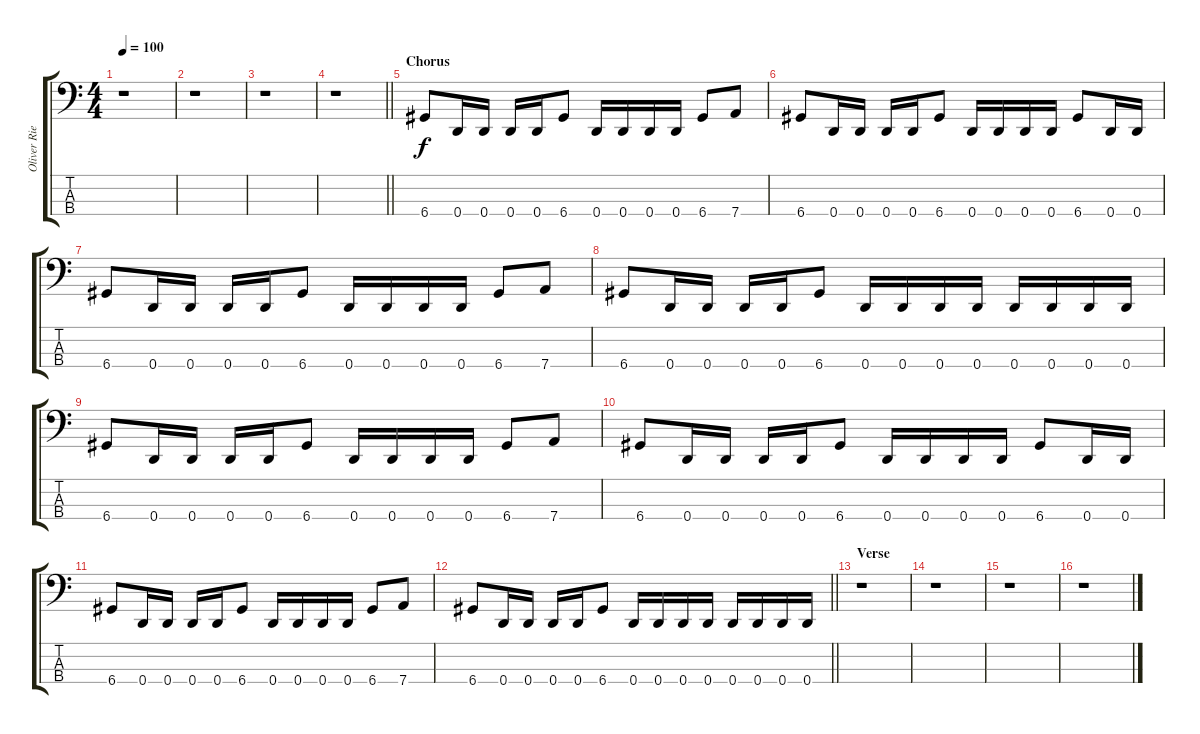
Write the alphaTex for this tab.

\track ("Oliver Riedel" "Oliver Rie") {instrument electricbassfinger}
\staff {score tabs}
\tuning (G2 D2 A1 D1) {hide}
\ts (4 4)
\tempo 100
\clef f4
\ks c
r.1{dy f} |
r.1 |
r.1 |
\barLineRight lightlight
r.1 |
\section ("" "Chorus")
6.4.8 0.4.16 0.4.16 0.4.16 0.4.16 6.4.8 0.4.16 0.4.16 0.4.16 0.4.16 6.4.8 7.4.8 |
6.4.8 0.4.16 0.4.16 0.4.16 0.4.16 6.4.8 0.4.16 0.4.16 0.4.16 0.4.16 6.4.8 0.4.16 0.4.16 |
6.4.8 0.4.16 0.4.16 0.4.16 0.4.16 6.4.8 0.4.16 0.4.16 0.4.16 0.4.16 6.4.8 7.4.8 |
6.4.8 0.4.16 0.4.16 0.4.16 0.4.16 6.4.8 0.4.16 0.4.16 0.4.16 0.4.16 0.4.16 0.4.16 0.4.16 0.4.16 |
6.4.8 0.4.16 0.4.16 0.4.16 0.4.16 6.4.8 0.4.16 0.4.16 0.4.16 0.4.16 6.4.8 7.4.8 |
6.4.8 0.4.16 0.4.16 0.4.16 0.4.16 6.4.8 0.4.16 0.4.16 0.4.16 0.4.16 6.4.8 0.4.16 0.4.16 |
6.4.8 0.4.16 0.4.16 0.4.16 0.4.16 6.4.8 0.4.16 0.4.16 0.4.16 0.4.16 6.4.8 7.4.8 |
\barLineRight lightlight
6.4.8 0.4.16 0.4.16 0.4.16 0.4.16 6.4.8 0.4.16 0.4.16 0.4.16 0.4.16 0.4.16 0.4.16 0.4.16 0.4.16 |
\section ("" "Verse")
r.1 |
r.1 |
r.1 |
r.1
